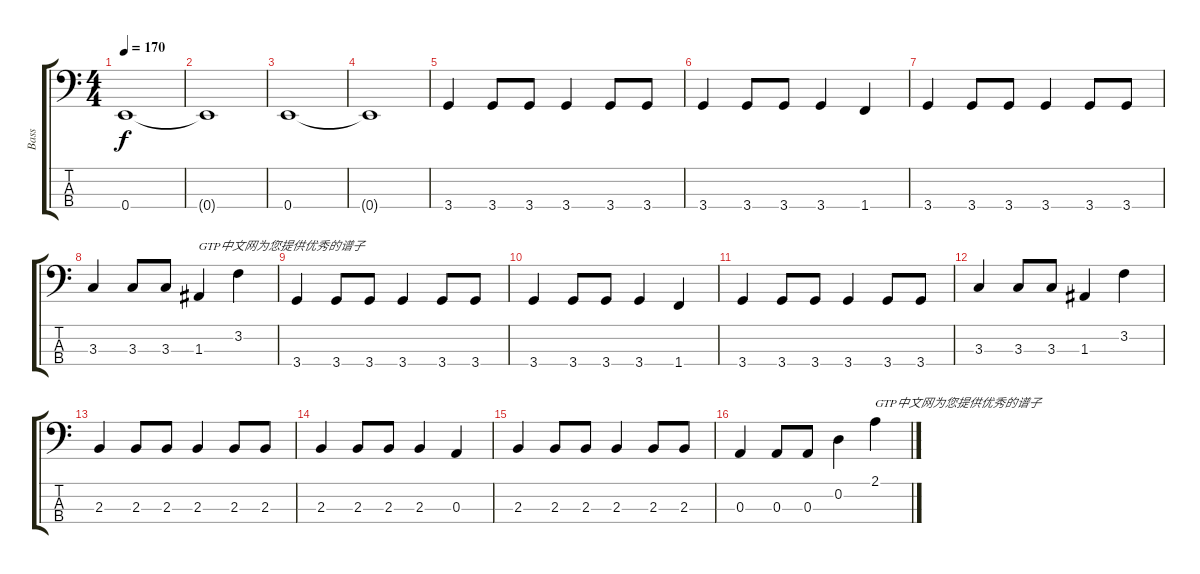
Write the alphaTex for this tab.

\track ("Bass" "Bass") {instrument electricbassfinger}
\staff {score tabs}
\tuning (G2 D2 A1 E1) {hide}
\ts (4 4)
\tempo 170
\clef f4
\ks c
0.4.1{dy f} |
0.4{t}.1 |
0.4.1 |
0.4{t}.1 |
3.4.4 3.4.8 3.4.8 3.4.4 3.4.8 3.4.8 |
3.4.4 3.4.8 3.4.8 3.4.4 1.4.4 |
3.4.4 3.4.8 3.4.8 3.4.4 3.4.8 3.4.8 |
3.3.4 3.3.8 3.3.8 1.3.4{txt "GTP中文网为您提供优秀的谱子"} 3.2.4 |
3.4.4 3.4.8 3.4.8 3.4.4 3.4.8 3.4.8 |
3.4.4 3.4.8 3.4.8 3.4.4 1.4.4 |
3.4.4 3.4.8 3.4.8 3.4.4 3.4.8 3.4.8 |
3.3.4 3.3.8 3.3.8 1.3.4 3.2.4 |
2.3.4 2.3.8 2.3.8 2.3.4 2.3.8 2.3.8 |
2.3.4 2.3.8 2.3.8 2.3.4 0.3.4 |
2.3.4 2.3.8 2.3.8 2.3.4 2.3.8 2.3.8 |
0.3.4 0.3.8 0.3.8 0.2.4 2.1.4{txt "GTP中文网为您提供优秀的谱子"}
